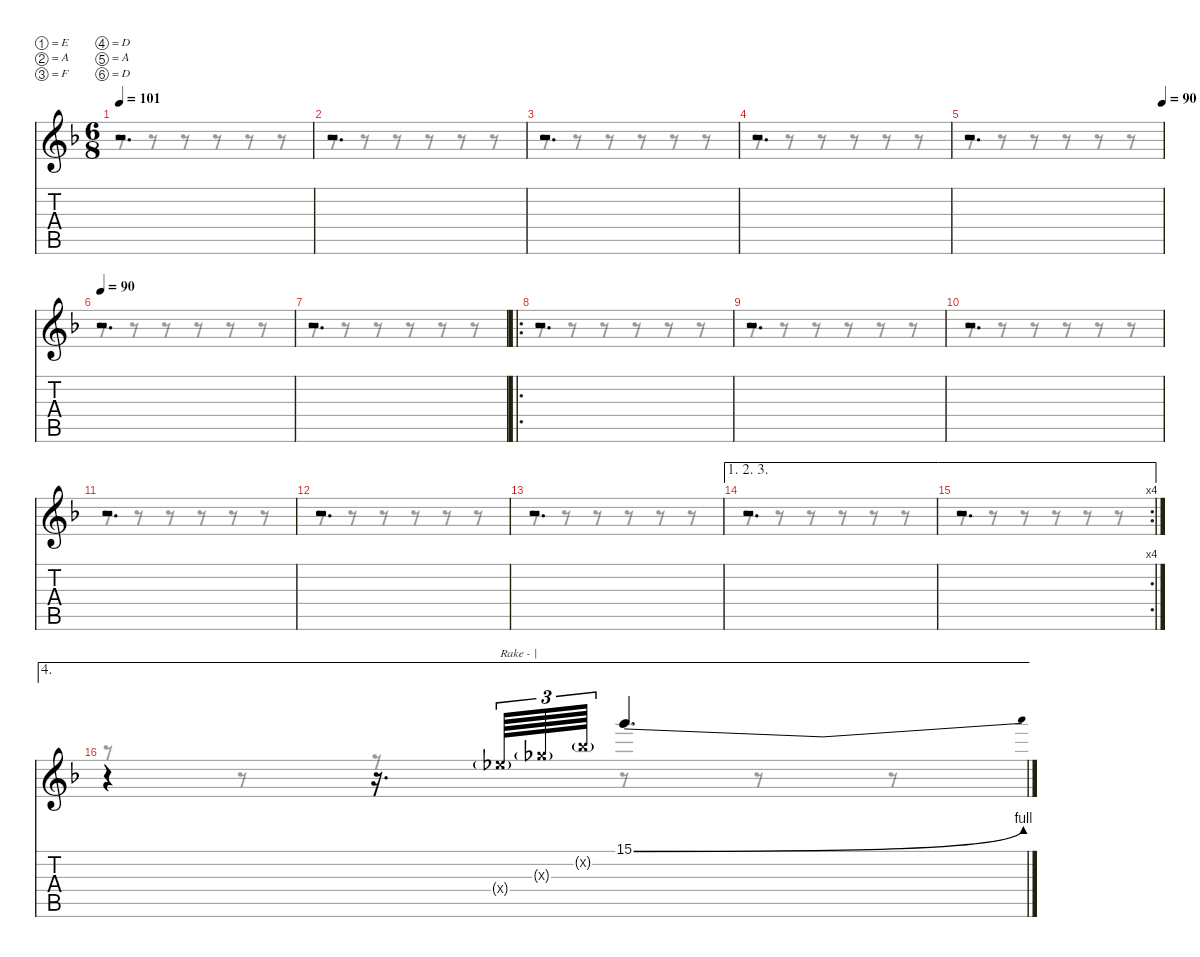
\defaultSystemsLayout 4
\hideDynamics
\bracketExtendMode nobrackets
\singleTrackTrackNamePolicy hidden
\multiTrackTrackNamePolicy hidden
\otherSystemsTrackNameOrientation horizontal
\track ("P. Lindgren" "dist.guit.") {instrument distortionguitar}
\staff {score tabs}
\tuning (E4 A3 F3 D3 A2 D2)
\voice
\ts (6 8)
\tempo 101
\clef g2
\ks dminor
r.2{d dy mf beam Up} |
r.2{d beam Up} |
r.2{d beam Up} |
r.2{d beam Up} |
\tempo (90 1)
r.2{d beam Up} |
\tempo 90
r.2{d beam Up} |
r.2{d beam Up} |
\ro
r.2{d beam Up} |
r.2{d beam Up} |
r.2{d beam Up} |
r.2{d beam Up} |
r.2{d beam Up} |
r.2{d beam Up} |
\ae (1 2 3)
r.2{d beam Up} |
\ae (1 2 3)
\rc 4
r.2{d beam Up} |
\ae 4
r.4{beam Up} r.16{d beam Up} 13.4{g x acc b}.64{tu (3 2) txt "Rake - |" dy f beam Up} 13.3{g x acc b}.64{tu (3 2) beam Up} 13.2{g x acc b}.64{tu (3 2) beam Up} 15.1{be (bend 0 0 60 4) acc forcenatural}.4{d dy ff beam Up}
\voice
\clef g2
\ottava regular
\simile none
\ks dminor
r.8{dy mf beam Down} r.8{beam Down} r.8{beam Down} r.8{beam Down} r.8{beam Down} r.8{beam Down} |
r.8{beam Down} r.8{beam Down} r.8{beam Down} r.8{beam Down} r.8{beam Down} r.8{beam Down} |
r.8{beam Down} r.8{beam Down} r.8{beam Down} r.8{beam Down} r.8{beam Down} r.8{beam Down} |
r.8{beam Down} r.8{beam Down} r.8{beam Down} r.8{beam Down} r.8{beam Down} r.8{beam Down} |
r.8{beam Down} r.8{beam Down} r.8{beam Down} r.8{beam Down} r.8{beam Down} r.8{beam Down} |
r.8{beam Down} r.8{beam Down} r.8{beam Down} r.8{beam Down} r.8{beam Down} r.8{beam Down} |
r.8{beam Down} r.8{beam Down} r.8{beam Down} r.8{beam Down} r.8{beam Down} r.8{beam Down} |
r.8{beam Down} r.8{beam Down} r.8{beam Down} r.8{beam Down} r.8{beam Down} r.8{beam Down} |
r.8{beam Down} r.8{beam Down} r.8{beam Down} r.8{beam Down} r.8{beam Down} r.8{beam Down} |
r.8{beam Down} r.8{beam Down} r.8{beam Down} r.8{beam Down} r.8{beam Down} r.8{beam Down} |
r.8{beam Down} r.8{beam Down} r.8{beam Down} r.8{beam Down} r.8{beam Down} r.8{beam Down} |
r.8{beam Down} r.8{beam Down} r.8{beam Down} r.8{beam Down} r.8{beam Down} r.8{beam Down} |
r.8{beam Down} r.8{beam Down} r.8{beam Down} r.8{beam Down} r.8{beam Down} r.8{beam Down} |
r.8{beam Down} r.8{beam Down} r.8{beam Down} r.8{beam Down} r.8{beam Down} r.8{beam Down} |
r.8{beam Down} r.8{beam Down} r.8{beam Down} r.8{beam Down} r.8{beam Down} r.8{beam Down} |
r.8{beam Down} r.8{beam Down} r.8{beam Down} r.8{beam Down} r.8{beam Down} r.8{beam Down}
